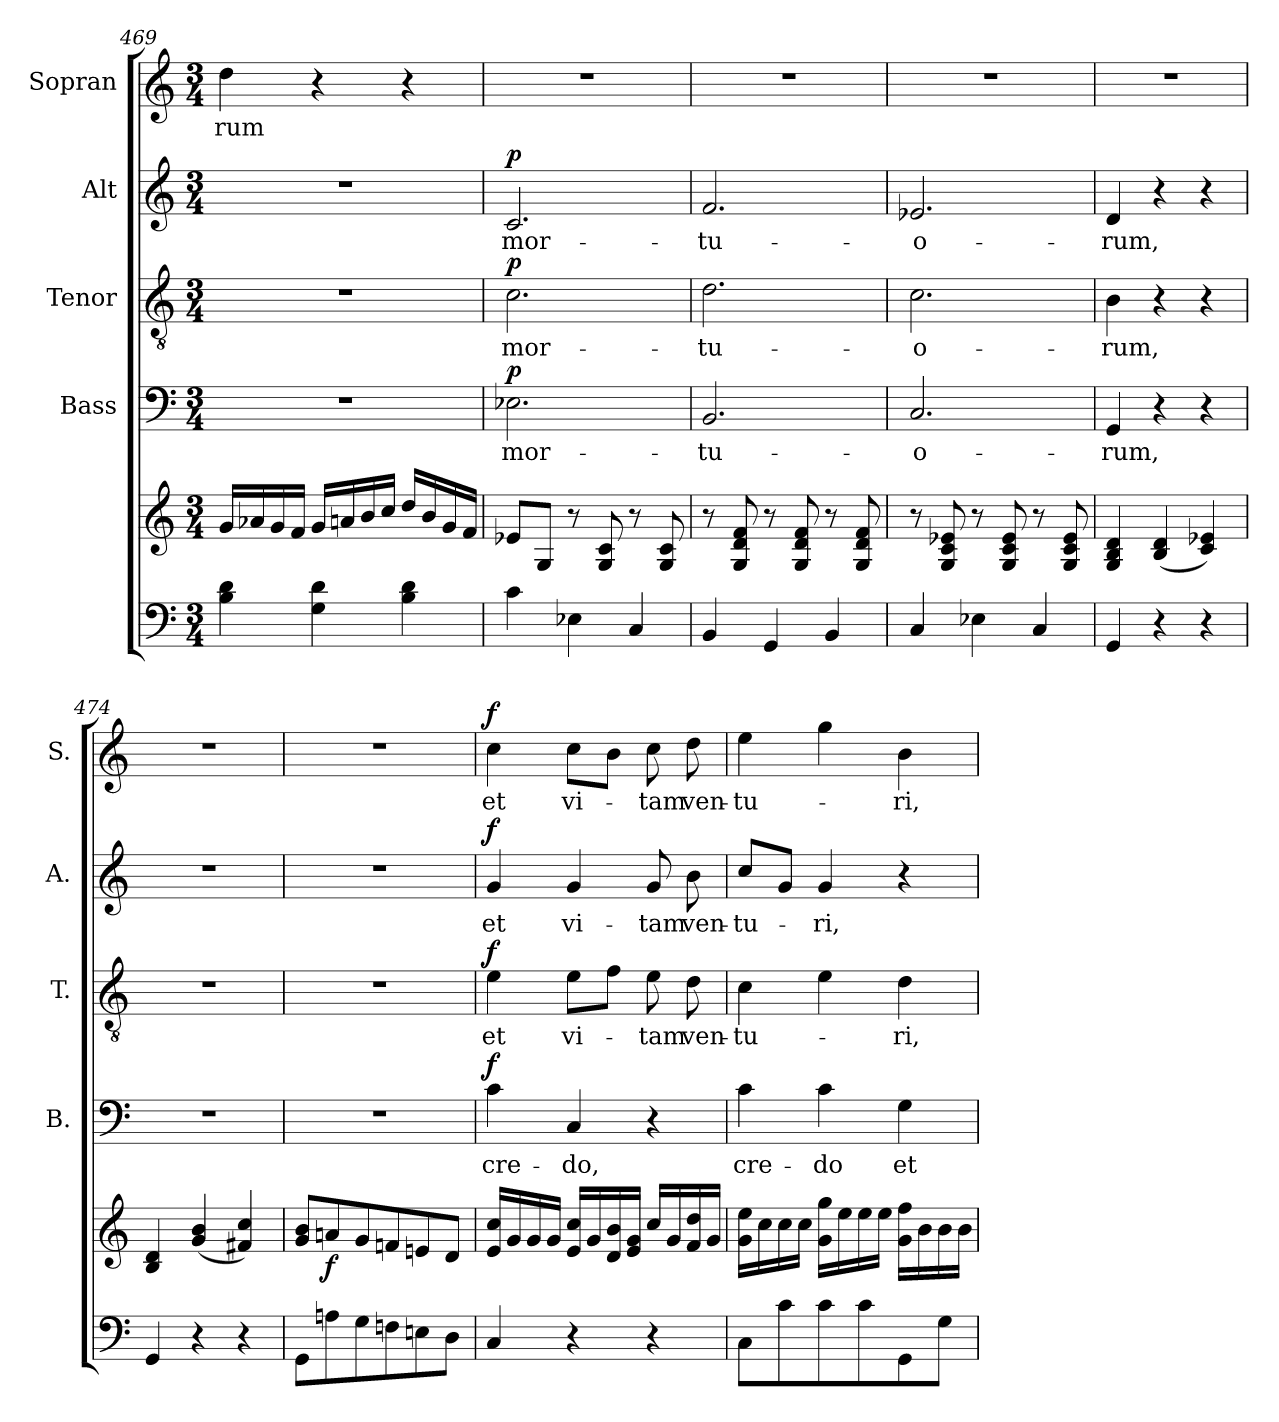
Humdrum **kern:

**kern	**kern	**dynam	**kern	**text	**dynam	**kern	**text	**dynam	**kern	**text	**dynam	**kern	**text	**dynam
*part5	*part5	*part5	*part4	*part4	*part4	*part3	*part3	*part3	*part2	*part2	*part2	*part1	*part1	*part1
*staff6	*staff5	*staff5/6	*staff4	*staff4	*staff4	*staff3	*staff3	*staff3	*staff2	*staff2	*staff2	*staff1	*staff1	*staff1
*	*	*	*I"Bass	*	*	*I"Tenor	*	*	*I"Alt	*	*	*I"Sopran	*	*
*	*	*	*I'B.	*	*	*I'T.	*	*	*I'A.	*	*	*I'S.	*	*
!!LO:LB:g=z
*clefF4	*clefG2	*	*clefF4	*	*	*clefGv2	*	*	*clefG2	*	*	*clefG2	*	*
*k[]	*k[]	*	*k[]	*	*	*k[]	*	*	*k[]	*	*	*k[]	*	*
*C:	*C:	*	*C:	*	*	*C:	*	*	*C:	*	*	*C:	*	*
*M3/4	*M3/4	*	*M3/4	*	*	*M3/4	*	*	*M3/4	*	*	*M3/4	*	*
=469	=469	=469	=469	=469	=469	=469	=469	=469	=469	=469	=469	=469	=469	=469
!	!	!	!	!	!	!	!	!	!	!	!	!	!LO:LY:b	!
4B\ 4d\	16g/LL	.	2.r	.	.	2.r	.	.	2.r	.	.	4dd\	-rum	.
.	16a-X/	.	.	.	.	.	.	.	.	.	.	.	.	.
.	16g/	.	.	.	.	.	.	.	.	.	.	.	.	.
.	16f/JJ	.	.	.	.	.	.	.	.	.	.	.	.	.
4G\ 4d\	16g/LL	.	.	.	.	.	.	.	.	.	.	4r	.	.
.	16an/	.	.	.	.	.	.	.	.	.	.	.	.	.
.	16b/	.	.	.	.	.	.	.	.	.	.	.	.	.
.	16cc/JJ	.	.	.	.	.	.	.	.	.	.	.	.	.
4B\ 4d\	16dd/LL	.	.	.	.	.	.	.	.	.	.	4r	.	.
.	16b/	.	.	.	.	.	.	.	.	.	.	.	.	.
.	16g/	.	.	.	.	.	.	.	.	.	.	.	.	.
.	16f/JJ	.	.	.	.	.	.	.	.	.	.	.	.	.
=470	=470	=470	=470	=470	=470	=470	=470	=470	=470	=470	=470	=470	=470	=470
!	!	!	!	!LO:LY:b	!LO:DY:a	!	!LO:LY:b	!LO:DY:a	!	!LO:LY:b	!LO:DY:a	!	!	!
4c\	8e-X/L	.	2.E-X\	mor-	p	2.c\	mor-	p	2.c/	mor-	p	2.r	.	.
.	8G/J	.	.	.	.	.	.	.	.	.	.	.	.	.
4E-X\	8r	.	.	.	.	.	.	.	.	.	.	.	.	.
.	8G/ 8c/	.	.	.	.	.	.	.	.	.	.	.	.	.
4C/	8r	.	.	.	.	.	.	.	.	.	.	.	.	.
.	8G/ 8c/	.	.	.	.	.	.	.	.	.	.	.	.	.
=471	=471	=471	=471	=471	=471	=471	=471	=471	=471	=471	=471	=471	=471	=471
!	!	!	!	!LO:LY:b	!	!	!LO:LY:b	!	!	!LO:LY:b	!	!	!	!
4BB/	8r	.	2.BB/	-tu-	.	2.d\	-tu-	.	2.f/	-tu-	.	2.r	.	.
.	8G/ 8d/ 8f/	.	.	.	.	.	.	.	.	.	.	.	.	.
4GG/	8r	.	.	.	.	.	.	.	.	.	.	.	.	.
.	8G/ 8d/ 8f/	.	.	.	.	.	.	.	.	.	.	.	.	.
4BB/	8r	.	.	.	.	.	.	.	.	.	.	.	.	.
.	8G/ 8d/ 8f/	.	.	.	.	.	.	.	.	.	.	.	.	.
=472	=472	=472	=472	=472	=472	=472	=472	=472	=472	=472	=472	=472	=472	=472
!	!	!	!	!LO:LY:b	!	!	!LO:LY:b	!	!	!LO:LY:b	!	!	!	!
4C/	8r	.	2.C/	-o-	.	2.c\	-o-	.	2.e-X/	-o-	.	2.r	.	.
.	8G/ 8c/ 8e-X/	.	.	.	.	.	.	.	.	.	.	.	.	.
4E-X\	8r	.	.	.	.	.	.	.	.	.	.	.	.	.
.	8G/ 8c/ 8e-/	.	.	.	.	.	.	.	.	.	.	.	.	.
4C/	8r	.	.	.	.	.	.	.	.	.	.	.	.	.
.	8G/ 8c/ 8e-/	.	.	.	.	.	.	.	.	.	.	.	.	.
=473	=473	=473	=473	=473	=473	=473	=473	=473	=473	=473	=473	=473	=473	=473
!	!	!	!	!LO:LY:b	!	!	!LO:LY:b	!	!	!LO:LY:b	!	!	!	!
4GG/	4G/ 4B/ 4d/	.	4GG/	-rum,	.	4B\	-rum,	.	4d/	-rum,	.	2.r	.	.
4r	(<4B/ 4d/	.	4r	.	.	4r	.	.	4r	.	.	.	.	.
4r	4c/ 4e-X/)	.	4r	.	.	4r	.	.	4r	.	.	.	.	.
=474	=474	=474	=474	=474	=474	=474	=474	=474	=474	=474	=474	=474	=474	=474
4GG/	4B/ 4d/	.	2.r	.	.	2.r	.	.	2.r	.	.	2.r	.	.
4r	(<4g/ 4b/	.	.	.	.	.	.	.	.	.	.	.	.	.
4r	4f#X/ 4cc/)	.	.	.	.	.	.	.	.	.	.	.	.	.
!!LO:PB:g=z
=475	=475	=475	=475	=475	=475	=475	=475	=475	=475	=475	=475	=475	=475	=475
8GG\L	8g/ 8b/L	.	2.r	.	.	2.r	.	.	2.r	.	.	2.r	.	.
!	!	!LO:DY:b	!	!	!	!	!	!	!	!	!	!	!	!
8An\	8an/	f	.	.	.	.	.	.	.	.	.	.	.	.
8G\	8g/	.	.	.	.	.	.	.	.	.	.	.	.	.
8Fn\	8fn/	.	.	.	.	.	.	.	.	.	.	.	.	.
8En\	8en/	.	.	.	.	.	.	.	.	.	.	.	.	.
8D\J	8d/J	.	.	.	.	.	.	.	.	.	.	.	.	.
=476	=476	=476	=476	=476	=476	=476	=476	=476	=476	=476	=476	=476	=476	=476
!	!	!	!	!LO:LY:b	!LO:DY:a	!	!LO:LY:b	!LO:DY:a	!	!LO:LY:b	!LO:DY:a	!	!LO:LY:b	!LO:DY:a
4C/	16e/ 16cc/LL	.	4c\	cre-	f	4e\	et	f	4g/	et	f	4cc\	et	f
.	16g/	.	.	.	.	.	.	.	.	.	.	.	.	.
.	16g/	.	.	.	.	.	.	.	.	.	.	.	.	.
.	16g/JJ	.	.	.	.	.	.	.	.	.	.	.	.	.
!	!	!	!	!LO:LY:b	!	!	!LO:LY:b	!	!	!LO:LY:b	!	!	!LO:LY:b	!
4r	16e/ 16cc/LL	.	4C/	-do,	.	8e\L	vi-	.	4g/	vi-	.	8cc\L	vi-	.
.	16g/	.	.	.	.	.	.	.	.	.	.	.	.	.
.	16d/ 16b/	.	.	.	.	8f\J	.	.	.	.	.	8b\J	.	.
.	16e/ 16g/JJ	.	.	.	.	.	.	.	.	.	.	.	.	.
!	!	!	!	!	!	!	!LO:LY:b	!	!	!LO:LY:b	!	!	!LO:LY:b	!
4r	16cc/LL	.	4r	.	.	8e\	-tam	.	8g/	-tam	.	8cc\	-tam	.
.	16g/	.	.	.	.	.	.	.	.	.	.	.	.	.
!	!	!	!	!	!	!	!LO:LY:b	!	!	!LO:LY:b	!	!	!LO:LY:b	!
.	16f/ 16dd/	.	.	.	.	8d\	ven-	.	8b\	ven-	.	8dd\	ven-	.
.	16g/JJ	.	.	.	.	.	.	.	.	.	.	.	.	.
=477	=477	=477	=477	=477	=477	=477	=477	=477	=477	=477	=477	=477	=477	=477
!	!	!	!	!LO:LY:b	!	!	!LO:LY:b	!	!	!LO:LY:b	!	!	!LO:LY:b	!
8C\L	16g\ 16ee\LL	.	4c\	cre-	.	4c\	-tu-	.	8cc/L	-tu-	.	4ee\	-tu-	.
.	16cc\	.	.	.	.	.	.	.	.	.	.	.	.	.
8c\	16cc\	.	.	.	.	.	.	.	8g/J	.	.	.	.	.
.	16cc\JJ	.	.	.	.	.	.	.	.	.	.	.	.	.
!	!	!	!	!LO:LY:b	!	!	!	!	!	!LO:LY:b	!	!	!	!
8c\	16g\ 16gg\LL	.	4c\	-do	.	4e\	.	.	4g/	-ri,	.	4gg\	.	.
.	16ee\	.	.	.	.	.	.	.	.	.	.	.	.	.
8c\	16ee\	.	.	.	.	.	.	.	.	.	.	.	.	.
.	16ee\JJ	.	.	.	.	.	.	.	.	.	.	.	.	.
!	!	!	!	!LO:LY:b	!	!	!LO:LY:b	!	!	!	!	!	!LO:LY:b	!
8GG\	16g\ 16ff\LL	.	4G\	et	.	4d\	-ri,	.	4r	.	.	4b\	-ri,	.
.	16b\	.	.	.	.	.	.	.	.	.	.	.	.	.
8G\J	16b\	.	.	.	.	.	.	.	.	.	.	.	.	.
.	16b\JJ	.	.	.	.	.	.	.	.	.	.	.	.	.
=	=	=	=	=	=	=	=	=	=	=	=	=	=	=
*-	*-	*-	*-	*-	*-	*-	*-	*-	*-	*-	*-	*-	*-	*-
